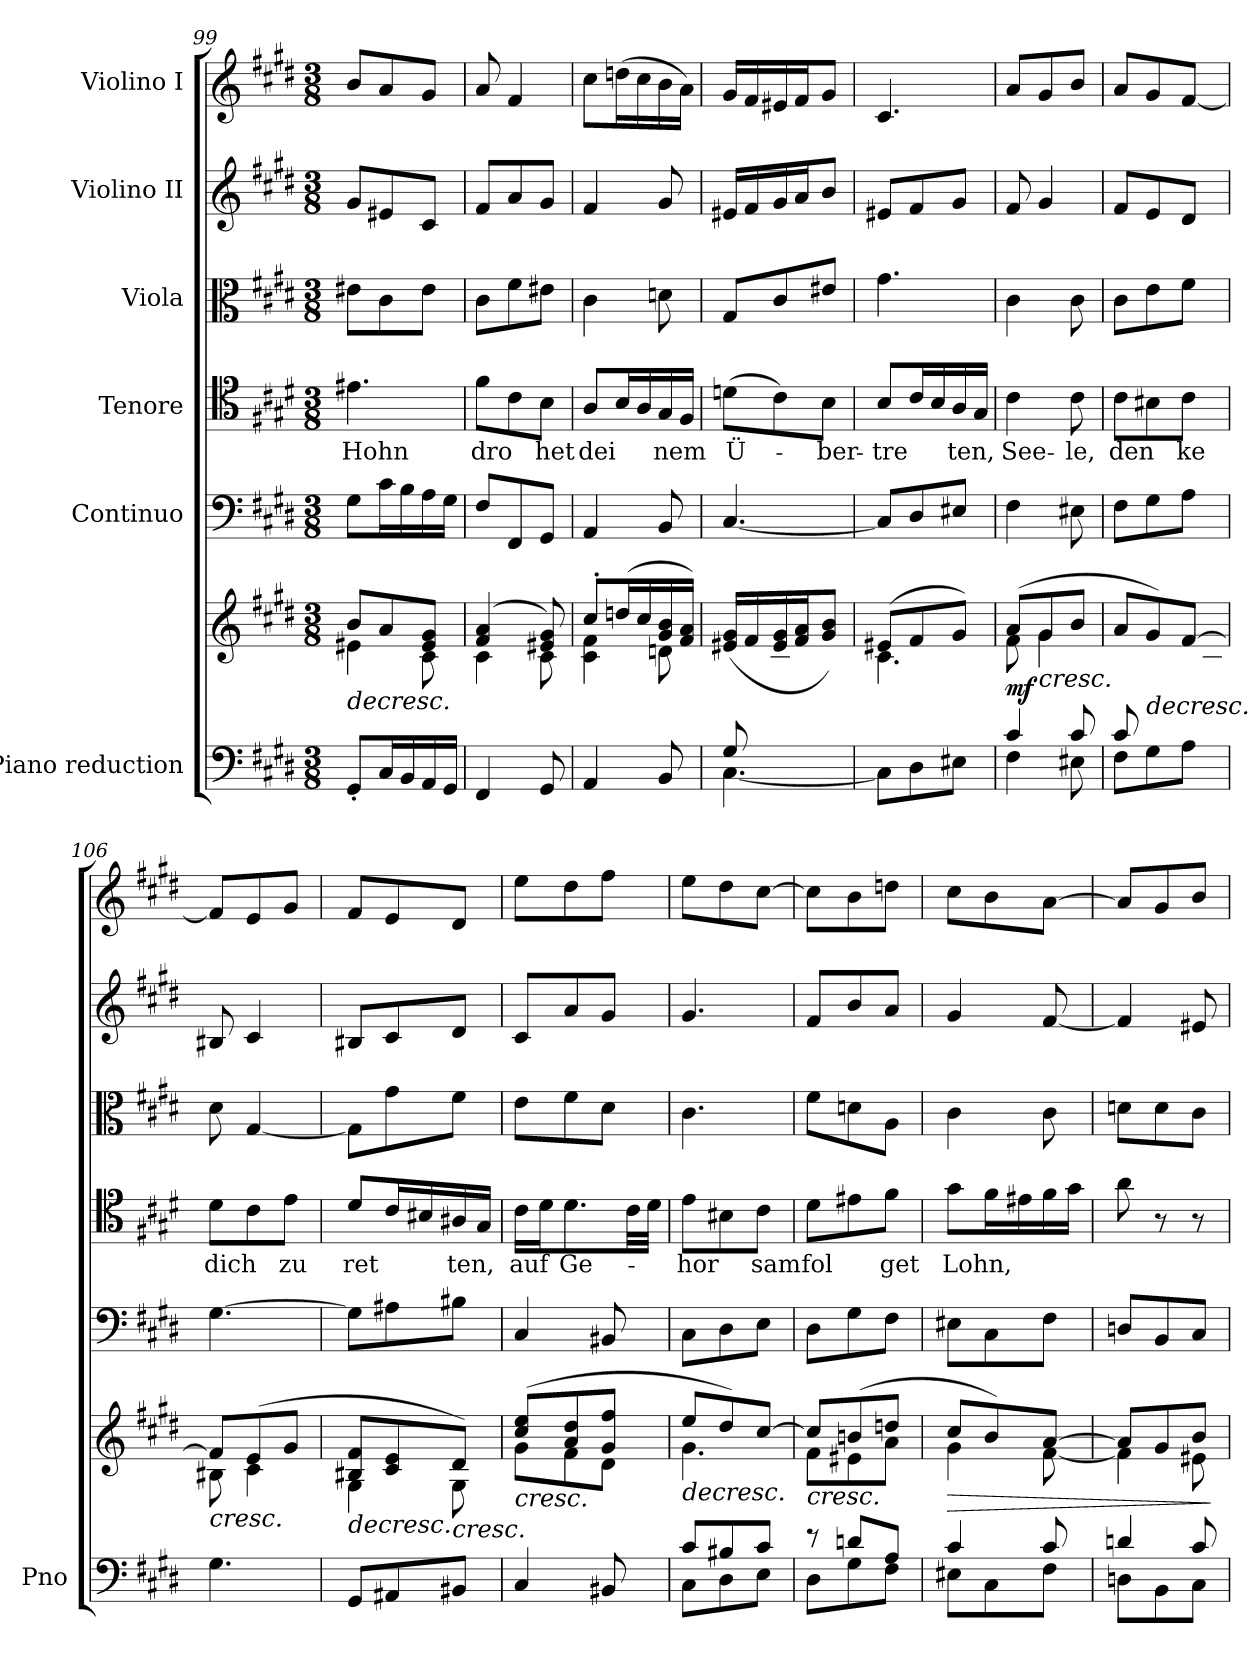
**kern	**kern	**dynam	**kern	**kern	**text	**kern	**kern	**kern
*part6	*part6	*part6	*part5	*part4	*part4	*part3	*part2	*part1
*staff7	*staff6	*staff6/7	*staff5	*staff4	*staff4	*staff3	*staff2	*staff1
*I"Piano reduction	*	*	*I"Continuo	*I"Tenore	*	*I"Viola	*I"Violino II	*I"Violino I
*I'Pno	*	*	*	*	*	*	*	*
!!LO:LB:g=z
*clefF4	*clefG2	*	*clefF4	*clefC4	*	*clefC3	*clefG2	*clefG2
*k[f#c#g#d#]	*k[f#c#g#d#]	*	*k[f#c#g#d#]	*k[f#c#g#d#]	*	*k[f#c#g#d#]	*k[f#c#g#d#]	*k[f#c#g#d#]
*M3/8	*M3/8	*	*M3/8	*M3/8	*	*M3/8	*M3/8	*M3/8
=99	=99	=99	=99	=99	=99	=99	=99	=99
!	!	!LO:HP:b	!	!	!LO:LY:b	!	!	!
*	*^	*	*	*	*	*	*	*
8GG#'/L	8b/L	4e#X\	>	8G#\L	4.e#X\	Hohn	8e#X\L	8g#/L	8b/L
16C#/L	8a/	.	.	16c#\L	.	.	8c#\	8e#X/	8a/
16BB/	.	.	.	16B\	.	.	.	.	.
16AA/	8e#/ 8g#/J	8c#\	.	16A\	.	.	8e#\J	8c#/J	8g#/J
16GG#/JJ	.	.	.	16G#\JJ	.	.	.	.	.
=100	=100	=100	=100	=100	=100	=100	=100	=100	=100
!	!	!	!	!	!	!LO:LY:b	!	!	!
4FF#/	(4f#/ 4a/	4c#\	.	8F#/L	8f#\L	dro	8c#\L	8f#/L	8a/
.	.	.	.	8FF#/	8c#\	.	8f#\	8a/	4f#/
!	!	!	!	!	!	!LO:LY:b	!	!	!
8GG#/	8e#X/ 8g#/)	8c#\	.	8GG#/J	8B\J	het	8e#X\J	8g#/J	.
=101	=101	=101	=101	=101	=101	=101	=101	=101	=101
!	!	!	!	!	!	!LO:LY:b	!	!	!
4AA/	8cc#'/L	4c#\ 4f#\	.	4AA/	8A/L	dei	4c#\	4f#/	8cc#\L
.	(16ddn/L	.	.	.	16B/L	.	.	.	(16ddn\L
.	16cc#/	.	.	.	16A/	.	.	.	16cc#\
!	!	!	!	!	!	!LO:LY:b	!	!	!
8BB/	16g#/ 16b/	8dn\	.	8BB/	16G#/	nem	8dn\	8g#/	16b\
.	16f#/ 16a/JJ)	.	.	.	16F#/JJ	.	.	.	16a\JJ)
=102	=102	=102	=102	=102	=102	=102	=102	=102	=102
*^	*	*	*	*	*	*	*	*	*
!	!	!	!	!	!	!	!LO:LY:b	!	!	!
8G#/L	[4.C#\	(16e#X/ 16g#/LL	8ryy	.	[4.C#/	(8dn\L	Ü-	8G#/L	16e#X/LL	16g#/LL
.	.	16f#/	.	.	.	.	.	.	16f#/	16f#/
4ryy	.	16e#/ 16g#/	8c#\	.	.	8c#\)	.	8c#/	16g#/	16e#X/
.	.	16f#/ 16a/J	.	.	.	.	.	.	16a/J	16f#/J
!	!	!	!	!	!	!	!LO:LY:b	!	!	!
.	.	8g#/ 8b/J)	8en\J	.	.	8B\J	ber-	8e#X/J	8b/J	8g#/J
*v	*v	*	*	*	*	*	*	*	*	*
=103	=103	=103	=103	=103	=103	=103	=103	=103	=103
!	!	!	!	!	!	!LO:LY:b	!	!	!
8C#\L]	(8e#X/L	4.c#\	.	8C#/L]	8B/L	tre	4.g#\	8e#X/L	4.c#/
8D#\	8f#/	.	.	8D#/	16c#/L	.	.	8f#/	.
.	.	.	.	.	16B/	.	.	.	.
!	!	!	!	!	!	!LO:LY:b	!	!	!
8E#X\J	8g#/J)	.	.	8E#X/J	16A/	ten,	.	8g#/J	.
.	.	.	.	.	16G#/JJ	.	.	.	.
=104	=104	=104	=104	=104	=104	=104	=104	=104	=104
*^	*	*	*	*	*	*	*	*	*
!	!	!	!	!LO:DY:b	!	!	!LO:LY:b	!	!	!
4c#/	4F#\	(8a/L	8f#\	mf	4F#\	4c#\	See-	4c#\	8f#/	8a/L
!	!	!	!	!LO:HP:b	!	!	!	!	!	!
.	.	8g#/	4g#\	<	.	.	.	.	4g#/	8g#/
!	!	!	!	!	!	!	!LO:LY:b	!	!	!
8c#/	8E#X\	8b/J	.	.	8E#X\	8c#\	le,	8c#\	.	8b/J
*v	*v	*	*	*	*	*	*	*	*	*
*	*v	*v	*	*	*	*	*	*	*
.	.	]	.	.	.	.	.	.
=105	=105	=105	=105	=105	=105	=105	=105	=105
*^	*^	*	*	*	*	*	*	*
!	!	!	!	!	!	!	!LO:LY:b	!	!	!
8c#/L	8F#\L	8a/L	8ryy	.	8F#\L	8c#\L	den	8c#\L	8f#/L	8a/L
!	!	!	!	!LO:HP:b	!	!	!	!	!	!
4ryy	8G#\	8g#/)	8en\	>	8G#\	8B#X\	.	8e\	8e/	8g#/
!	!	!	!	!	!	!	!LO:LY:b	!	!	!
.	8A\J	[8f#/J	16d#\L	.	8A\J	8c#\J	ke	8f#\J	8d#/J	[8f#/J
.	.	.	16c#\JJ	[	.	.	.	.	.	.
*v	*v	*	*	*	*	*	*	*	*	*
=106	=106	=106	=106	=106	=106	=106	=106	=106	=106
!	!	!	!LO:HP:b	!	!	!LO:LY:b	!	!	!
4.G#\	8f#/L]	8B#X\	<	[4.G#\	8d#\L	dich	8d#\	8B#X/	8f#/L]
.	(8e/	4c#\	.	.	8c#\	.	[4G#/	4c#/	8e/
!	!	!	!	!	!	!LO:LY:b	!	!	!
.	8g#/J	.	.	.	8e\J	zu	.	.	8g#/J
*	*v	*v	*	*	*	*	*	*	*
.	.	]	.	.	.	.	.	.
=107	=107	=107	=107	=107	=107	=107	=107	=107
!	!	!LO:HP:b	!	!	!LO:LY:b	!	!	!
*	*^	*	*	*	*	*	*	*
8GG#/L	8B#X/ 8f#/L	4G#\	>	8G#\L]	8d#/L	ret	8G#\L]	8B#X/L	8f#/L
8AA#X/	8c#/ 8e/	.	.	8A#X\	16c#/L	.	8g#\	8c#/	8e/
.	.	.	.	.	16B#X/	.	.	.	.
!	!LO:TX:b:i:t=cresc.	!	!	!	!	!	!	!	!
!	!	!	!	!	!	!LO:LY:b	!	!	!
8BB#X/J	8d#/J)	8G#\	[	8B#X\J	16A#X/	ten,	8f#\J	8d#/J	8d#/J
.	.	.	.	.	16G#/JJ	.	.	.	.
=108	=108	=108	=108	=108	=108	=108	=108	=108	=108
!	!	!	!LO:HP:b	!	!	!LO:LY:b	!	!	!
4C#/	(8cc#/ 8ee/L	8g#\L	<	4C#/	16c#\LL	auf	8e\L	8c#/L	8ee\L
.	.	.	.	.	16d#\J	.	.	.	.
!	!	!	!	!	!	!LO:LY:b	!	!	!
.	8a/ 8dd#/	8f#\	.	.	8.d#\	Ge-	8f#\	8a/	8dd#\
8BB#X/	8g#/ 8ff#/J	8d#\J	.	8BB#X/	.	.	8d#\J	8g#/J	8ff#\J
.	.	.	.	.	32c#\LL	.	.	.	.
.	.	.	.	.	32d#\JJJ	.	.	.	.
*	*v	*v	*	*	*	*	*	*	*
.	.	]	.	.	.	.	.	.
=109	=109	=109	=109	=109	=109	=109	=109	=109
*^	*	*	*	*	*	*	*	*
!	!	!	!LO:HP:b	!	!	!LO:LY:b	!	!	!
*	*	*^	*	*	*	*	*	*	*
8c#/L	8C#\L	8ee/L	4.g#\	>	8C#\L	8e\L	hor	4.c#\	4.g#/	8ee\L
8B#X/	8D#\	8dd#/)	.	.	8D#\	8B#X\	.	.	.	8dd#\
!	!	!	!	!	!	!	!LO:LY:b	!	!	!
8c#/J	8E\J	[8cc#/J	.	.	8E\J	8c#\J	sam	.	.	[8cc#\J
*v	*v	*	*	*	*	*	*	*	*	*
*	*v	*v	*	*	*	*	*	*	*
.	.	[	.	.	.	.	.	.
=110	=110	=110	=110	=110	=110	=110	=110	=110
*^	*	*	*	*	*	*	*	*
!	!	!	!LO:HP:b	!	!	!LO:LY:b	!	!	!
*	*	*^	*	*	*	*	*	*	*
8r	8D#\L	8cc#/L]	8f#\L	<	8D#\L	8d#\L	fol	8f#\L	8f#/L	8cc#\L]
8dn/L	8G#\	(8bn/	8e#X\	]	8G#\	8e#X\	.	8dn\	8b/	8b\
!	!	!	!	!	!	!	!LO:LY:b	!	!	!
8A/J	8F#\J	8ddn/J	8a\J	.	8F#\J	8f#\J	get	8A\J	8a/J	8ddn\J
!!LO:PB:g=z
=111	=111	=111	=111	=111	=111	=111	=111	=111	=111	=111
!	!	!	!	!LO:HP:b	!	!	!LO:LY:b	!	!	!
4c#/	8E#X\L	8cc#/L	4g#\	>	8E#X\L	8g#\L	Lohn,	4c#\	4g#/	8cc#\L
.	8C#\	8b/)	.	.	8C#\	16f#\L	.	.	.	8b\
.	.	.	.	.	.	16e#X\	.	.	.	.
8c#/	8F#\J	[8a/J	[8f#\	[	8F#\J	16f#\	.	8c#\	[8f#/	[8a\J
.	.	.	.	.	.	16g#\JJ	.	.	.	.
=112	=112	=112	=112	=112	=112	=112	=112	=112	=112	=112
4dn/	8Dn\L	8a/L]	4f#\]	.	8Dn/L	8a\	.	8dn\L	4f#/]	8a/L]
.	8BB\	8g#/	.	.	8BB/	8r	.	8d\	.	8g#/
8c#/	8C#\J	8b/J	8e#X\	.	8C#/J	8r	.	8c#\J	8e#X/	8b/J
*v	*v	*	*	*	*	*	*	*	*	*
*	*v	*v	*	*	*	*	*	*	*
.	.	]	.	.	.	.	.	.
=	=	=	=	=	=	=	=	=
*-	*-	*-	*-	*-	*-	*-	*-	*-
